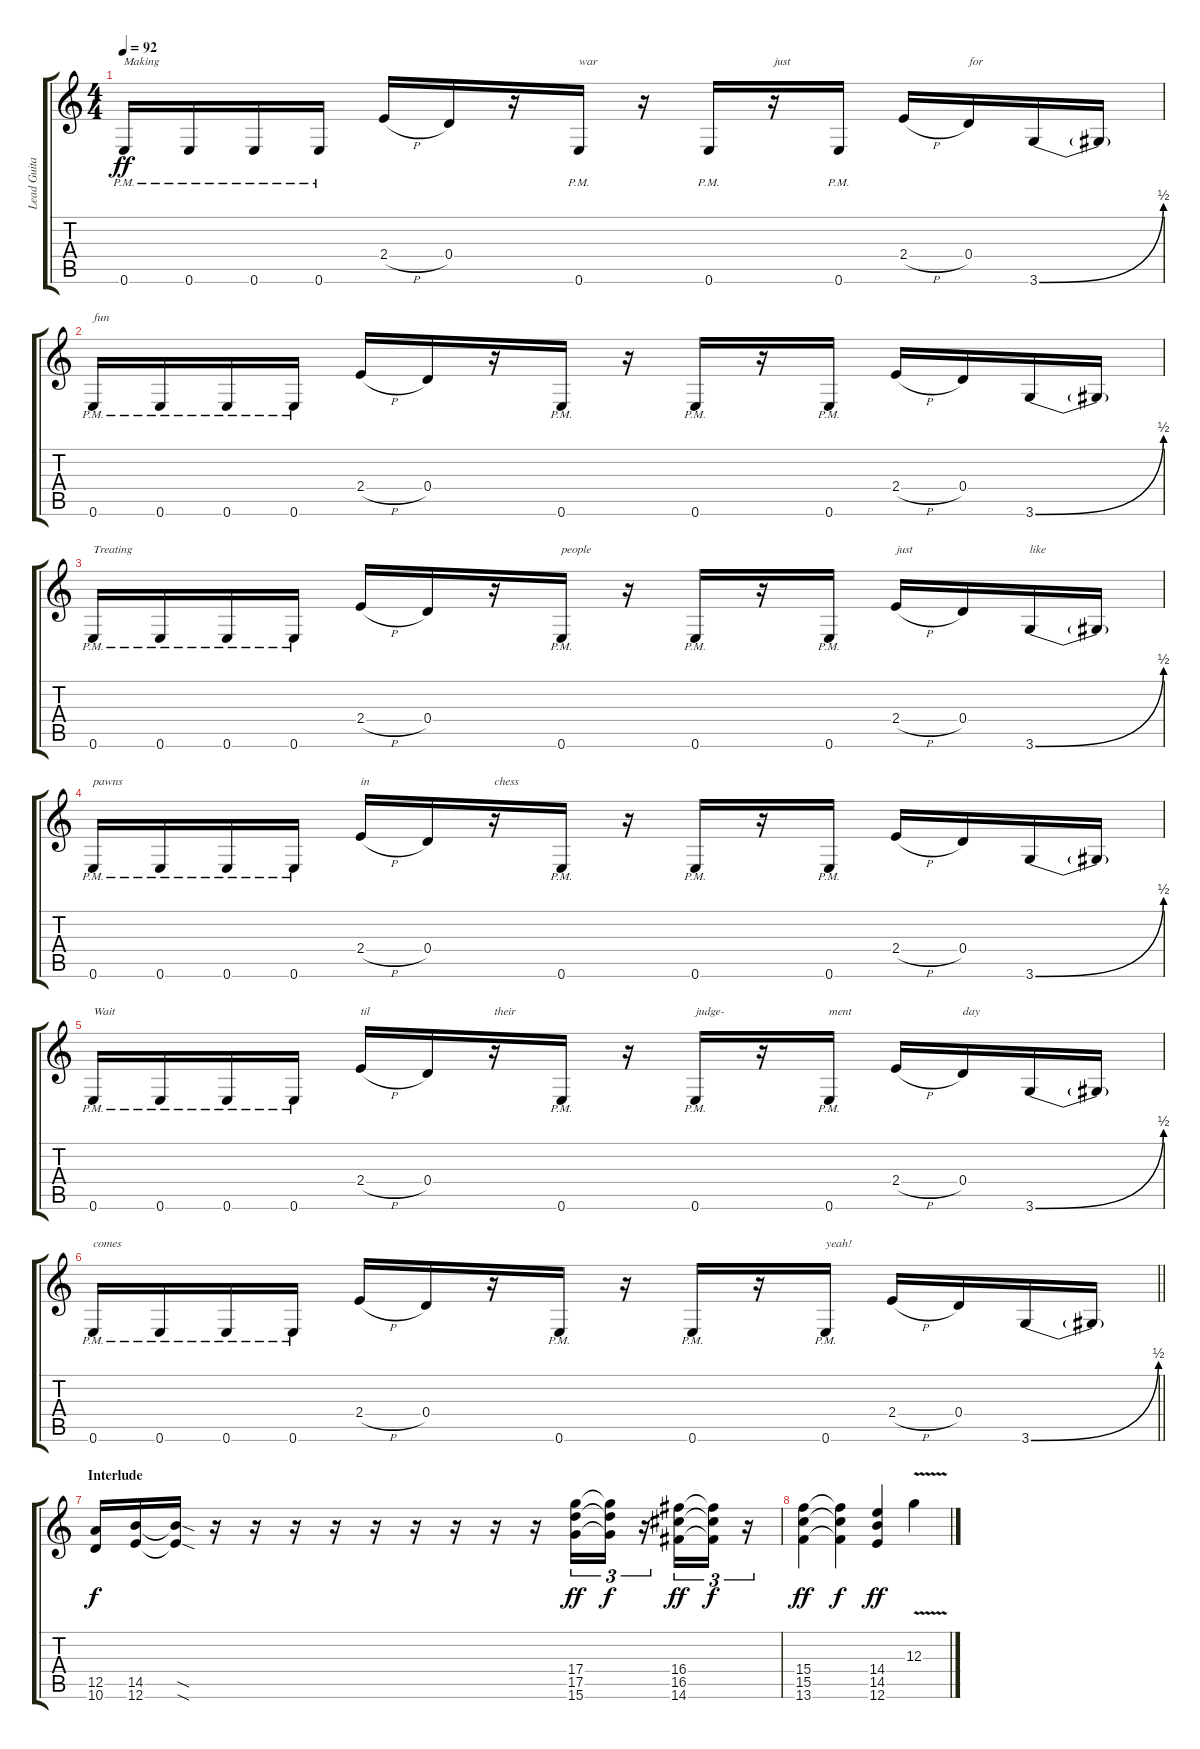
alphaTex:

\track ("Lead Guitar" "Lead Guita") {instrument distortionguitar}
\staff {score tabs}
\tuning (E4 B3 G3 D3 A2 E2) {hide}
\ts (4 4)
\tempo 92
\clef g2
\ks c
0.6{pm}.16{txt "Making" dy ff} 0.6{pm}.16 0.6{pm}.16 0.6{pm}.16 2.4{h}.16 0.4.16 r.16 0.6{pm}.16{txt "war"} r.16 0.6{pm}.16 r.16{txt "just"} 0.6{pm}.16 2.4{h}.16 0.4.16{txt "for"} 3.6{be (bend 0 0 60 2)}.16 3.6{t}.16 |
0.6{pm}.16{txt "fun"} 0.6{pm}.16 0.6{pm}.16 0.6{pm}.16 2.4{h}.16 0.4.16 r.16 0.6{pm}.16 r.16 0.6{pm}.16 r.16 0.6{pm}.16 2.4{h}.16 0.4.16 3.6{be (bend 0 0 60 2)}.16 3.6{t}.16 |
0.6{pm}.16{txt "Treating"} 0.6{pm}.16 0.6{pm}.16 0.6{pm}.16 2.4{h}.16 0.4.16 r.16 0.6{pm}.16{txt "people"} r.16 0.6{pm}.16 r.16 0.6{pm}.16 2.4{h}.16{txt "just"} 0.4.16 3.6{be (bend 0 0 60 2)}.16{txt "like"} 3.6{t}.16 |
0.6{pm}.16{txt "pawns"} 0.6{pm}.16 0.6{pm}.16 0.6{pm}.16 2.4{h}.16{txt "in"} 0.4.16 r.16{txt "chess"} 0.6{pm}.16 r.16 0.6{pm}.16 r.16 0.6{pm}.16 2.4{h}.16 0.4.16 3.6{be (bend 0 0 60 2)}.16 3.6{t}.16 |
0.6{pm}.16{txt "Wait"} 0.6{pm}.16 0.6{pm}.16 0.6{pm}.16 2.4{h}.16{txt "til"} 0.4.16 r.16{txt "their"} 0.6{pm}.16 r.16 0.6{pm}.16{txt "judge-"} r.16 0.6{pm}.16{txt "ment"} 2.4{h}.16 0.4.16{txt "day"} 3.6{be (bend 0 0 60 2)}.16 3.6{t}.16 |
\barLineRight lightlight
0.6{pm}.16{txt "comes"} 0.6{pm}.16 0.6{pm}.16 0.6{pm}.16 2.4{h}.16 0.4.16 r.16 0.6{pm}.16 r.16 0.6{pm}.16 r.16 0.6{pm}.16{txt "yeah!"} 2.4{h}.16 0.4.16 3.6{be (bend 0 0 60 2)}.16 3.6{t}.16 |
\section ("" "Interlude")
(12.5 10.6).16{dy f} (14.5 12.6).16 (14.5{sod t} 12.6{sod t}).16 r.16 r.16 r.16 r.16 r.16 r.16 r.16 r.16 r.16 (17.4 17.5 15.6).16{tu (3 2) dy ff} (17.4{t} 17.5{t} 15.6{t}).16{tu (3 2) dy f} r.16{tu (3 2)} (16.4 16.5 14.6).16{tu (3 2) dy ff} (16.4{t} 16.5{t} 14.6{t}).16{tu (3 2) dy f} r.16{tu (3 2)} |
(15.4 15.5 13.6).4{dy ff} (15.4{t} 15.5{t} 13.6{t}).4{dy f} (14.4 14.5 12.6).4{dy ff} 12.3{v}.4
